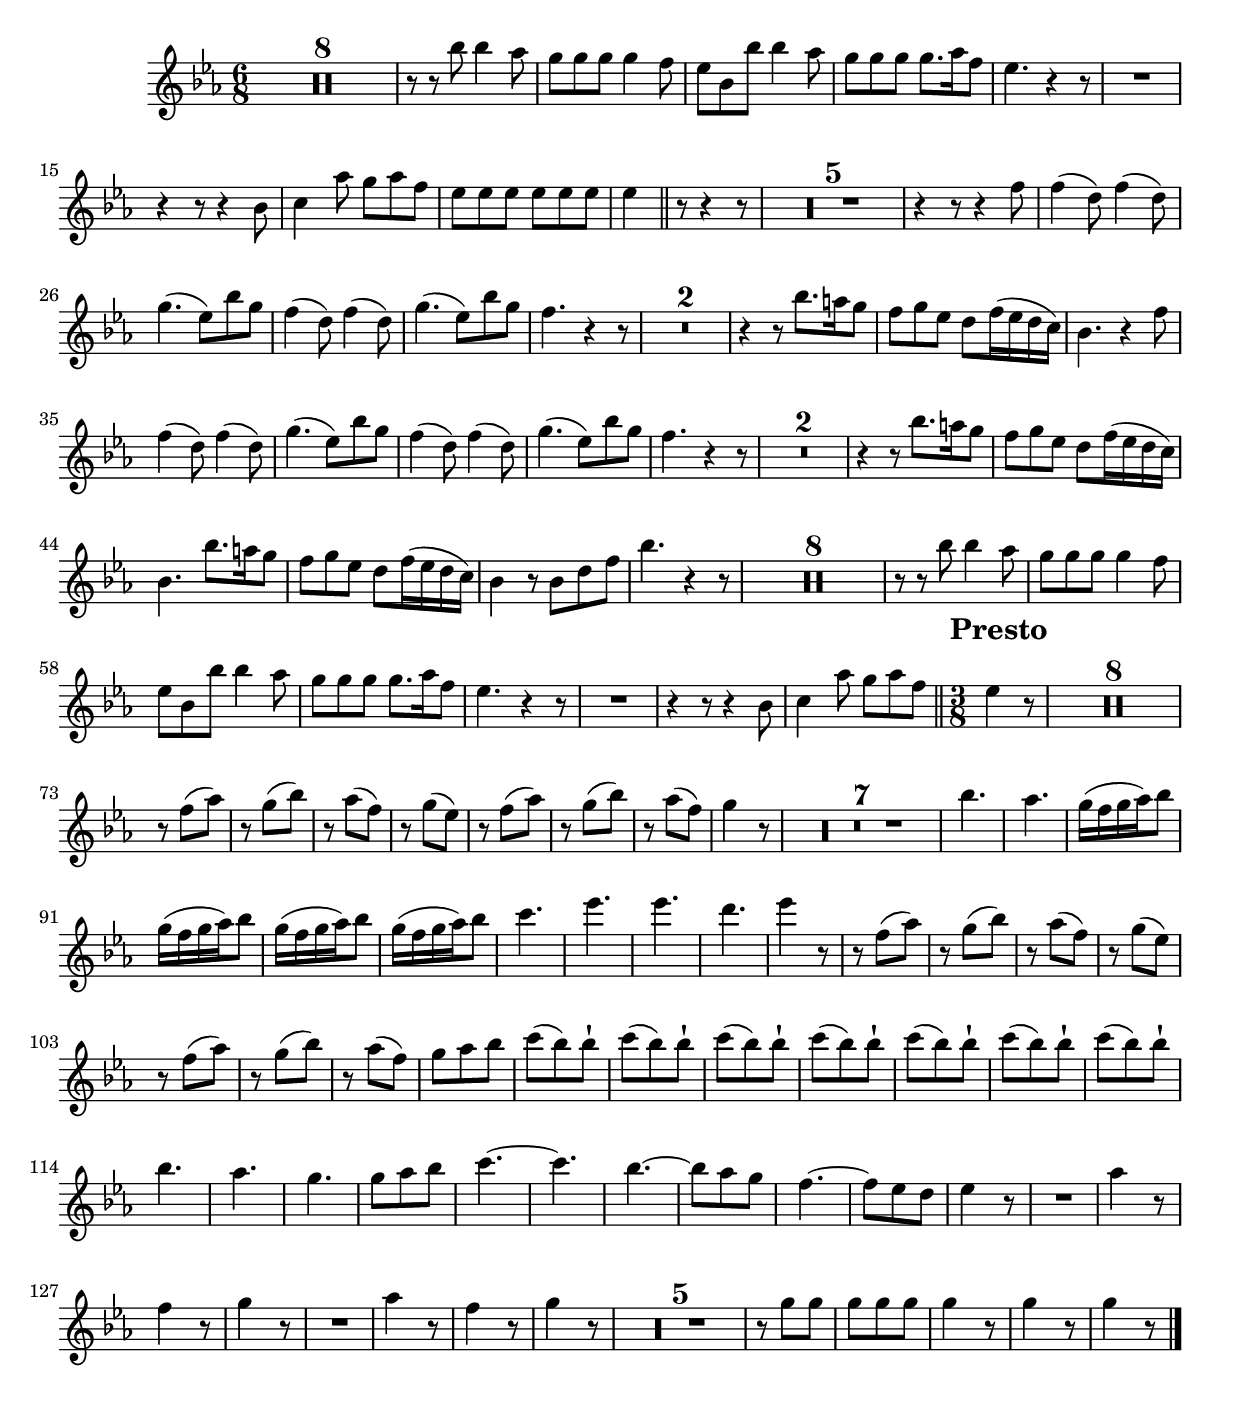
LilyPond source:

\version "2.10.25"      %Gossec - Symphonie mi bémol
                        %Hautbois1 - 3ème mvt
\relative c''{
\clef treble
\key ees \major
\time 6/8
\override Score.MetronomeMark #'transparent = ##t
\tempo 4.=60


\set Score.skipBars = ##t R2. * 8 
%
%
%
%
%
%
%
r8 r bes' bes4 aes8
g g g g4 f8
ees bes bes' bes4 aes8
g g g g8. aes16 f8
ees4. r4 r8
R2.
r4 r8 r4 bes8
c4 aes'8 g aes f
ees ees ees ees ees ees
ees4 \bar "||" r8 r4 r8
\set Score.skipBars = ##t R2. * 5 
%
%
%
%
r4 r8 r4 f8
f4( d8) f4( d8)
g4.( ees8) bes' g
f4( d8) f4( d8)
g4.( ees8) bes' g
f4. r4 r8
\set Score.skipBars = ##t R2. * 2 
%
r4 r8 bes8. a16 g8
f g ees d f16( ees d c)
bes4. r4 f'8
f4( d8) f4( d8)
g4.( ees8) bes' g
f4( d8) f4( d8)
g4.( ees8) bes' g
f4. r4 r8
\set Score.skipBars = ##t R2. * 2 
%
r4 r8 bes8. a16 g8
f g ees d f16( ees d c)
bes4. bes'8. a16 g8
f g ees d f16( ees d c)
bes4 r8 bes d f
bes4. r4 r8
\set Score.skipBars = ##t R2. * 8 
%
%
%
%
%
%
%
r8 r bes bes4 aes8
g g g g4 f8
ees bes bes' bes4 aes8
g g g g8. aes16 f8
ees4. r4 r8
R2.
r4 r8 r4 bes8
c4 aes'8 g aes f \bar "||" \override Score.RehearsalMark #'break-align-symbols = #'(time-signature) \override Score.RehearsalMark #'self-alignment-X = #left \override Score.RehearsalMark #'padding = #2.0 \time 3/8 \mark \markup {\bold "Presto"} \tempo 4.=90
ees4  r8
\set Score.skipBars = ##t R4. * 8 
%
%
%
%
%
%
%
r8 f( aes)
r g( bes)
r aes( f)
r g( ees)
r8 f( aes)
r g( bes)
r aes( f)
g4 r8
\set Score.skipBars = ##t R4. * 7 
%
%
%
%
%
%
bes4. 
aes
\repeat unfold 4 {g16( f g aes) bes8}
%
%
%
c4.
ees
ees
d
ees4 r8
r8 f,( aes)
r g( bes)
r aes( f)
r g( ees)
r8 f( aes)
r g( bes)
r aes( f)
g aes bes
\repeat unfold 7 {c( bes) bes-|}
%
%
%
%
%
%
bes4.
aes
g
g8 aes bes
c4. ~
c
bes ~
bes8 aes g
f4. ~
f8 ees d
ees4 r8
R4.
aes4 r 8
f4 r8
g4 r8
R4.
aes4 r 8
f4 r8
g4 r8
\set Score.skipBars = ##t R4. * 5 
%
%
%
%
r8 g g
g g g
g4 r8
g4 r8
g4 r8 \bar "|." 
}
